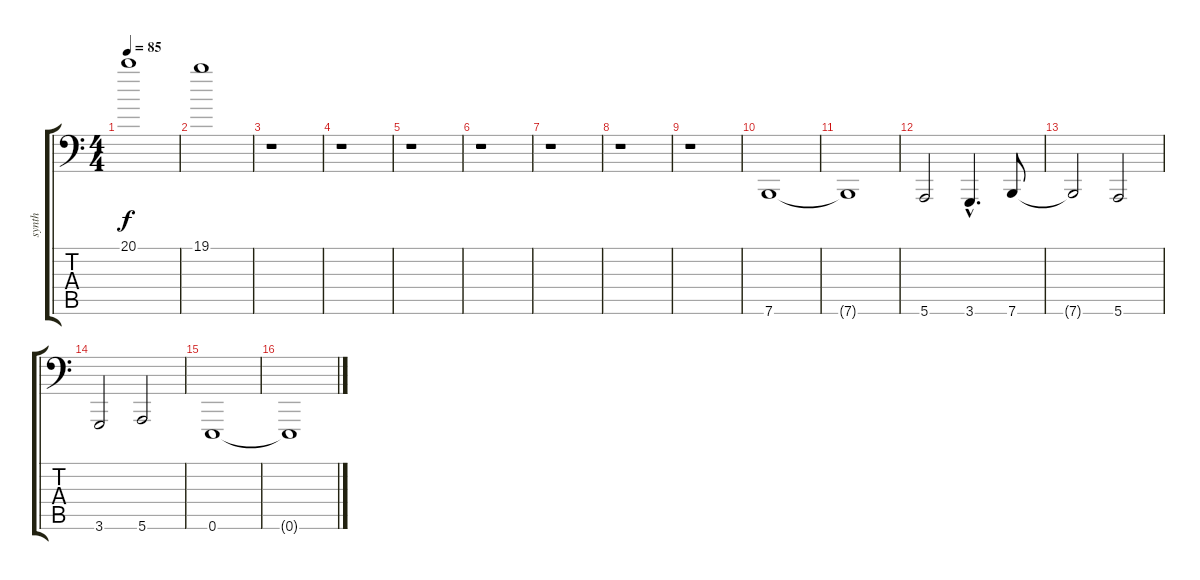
\track ("synth" "synth") {instrument lead2sawtooth}
\staff {score tabs}
\tuning (E4 B3 G3 D3 A1 E1) {hide}
\ts (4 4)
\tempo 85
\clef f4
\ks c
20.1.1{dy f} |
19.1.1 |
r.1 |
r.1 |
r.1 |
r.1 |
r.1 |
r.1 |
r.1 |
7.6.1{volume 12} |
7.6{t}.1 |
5.6.2 3.6{hac}.4{d} 7.6.8 |
7.6{t}.2 5.6.2 |
3.6.2 5.6.2 |
0.6.1 |
0.6{t}.1
